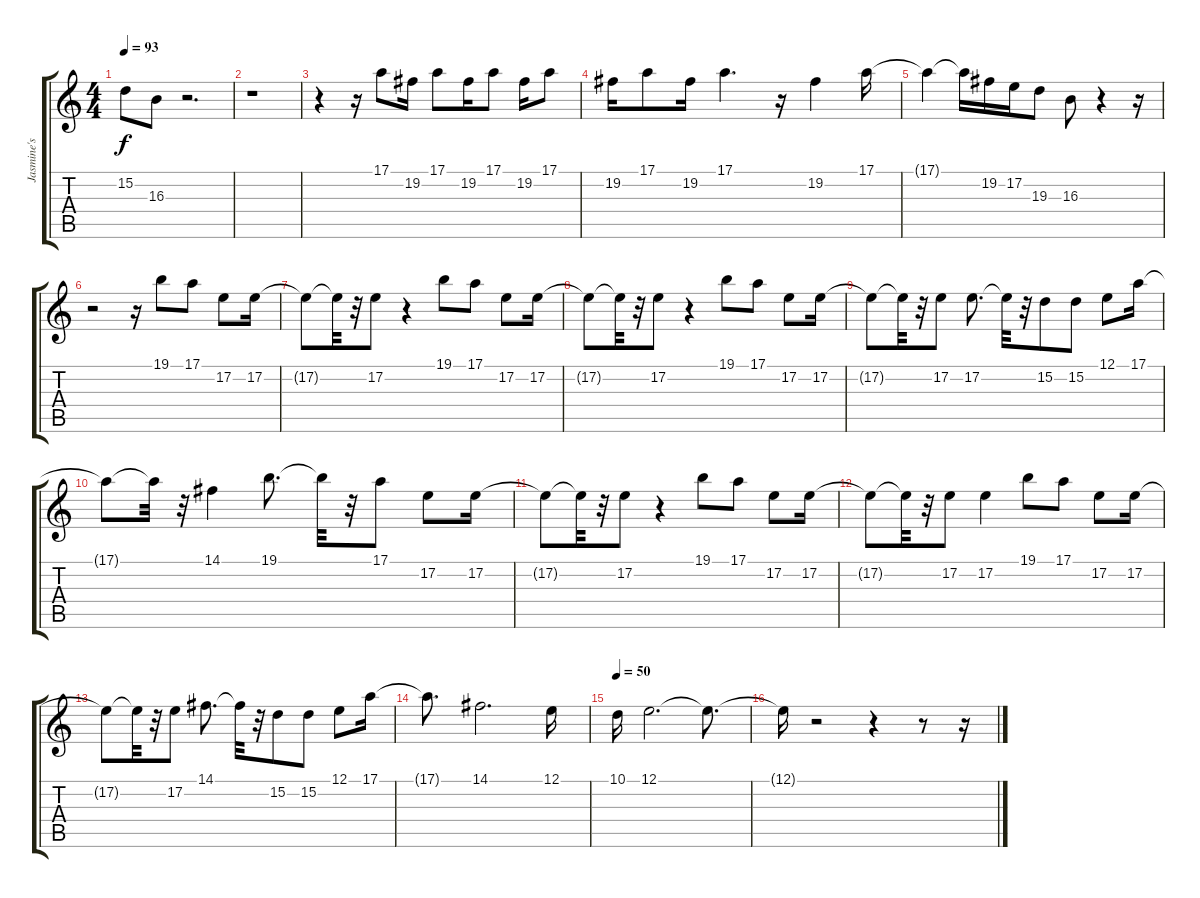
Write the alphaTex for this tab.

\track ("Jasmine's Echo" "Jasmine's ") {instrument recorder}
\staff {score tabs}
\tuning (E4 B3 G3 D3 A2 E2) {hide}
\ts (4 4)
\tempo 93
\clef g2
\ks c
15.2{t}.8{dy f} 16.3.8 r.2{d} |
r.1 |
r.4 r.16 17.1.8 19.2.16 17.1.8 19.2.16 17.1.8 19.2.16 17.1.8 |
19.2.16 17.1.8 19.2.16 17.1.4{d} r.16 19.2.4 17.1.16 |
17.1{t}.4 17.1{t}.16 19.2.16 17.2.16 19.3.8 16.3.8 r.4 r.16 |
r.2 r.16 19.1.8 17.1.8 17.2.8 17.2.16 |
17.2{t}.8 17.2{t}.32 r.32 17.2.8 r.4 19.1.8 17.1.8 17.2.8 17.2.16 |
17.2{t}.8 17.2{t}.32 r.32 17.2.8 r.4 19.1.8 17.1.8 17.2.8 17.2.16 |
17.2{t}.8 17.2{t}.32 r.32 17.2.8 17.2.8{d} 17.2{t}.32 r.32 15.2.8 15.2.8 12.1.8 17.1.16 |
17.1{t}.8 17.1{t}.32 r.32 14.1.4 19.1.8{d} 19.1{t}.32 r.32 17.1.8 17.2.8 17.2.16 |
17.2{t}.8 17.2{t}.32 r.32 17.2.8 r.4 19.1.8 17.1.8 17.2.8 17.2.16 |
17.2{t}.8 17.2{t}.32 r.32 17.2.8 17.2.4 19.1.8 17.1.8 17.2.8 17.2.16 |
17.2{t}.8 17.2{t}.32 r.32 17.2.8 14.1.8{d} 14.1{t}.32 r.32 15.2.8 15.2.8 12.1.8 17.1.16 |
17.1{t}.8{d} 14.1.2{d} 12.1.16{volume 4} |
\tempo 50
10.1.16 12.1.2{d} 12.1{t}.8{d} |
12.1{t}.16 r.2 r.4 r.8 r.16
